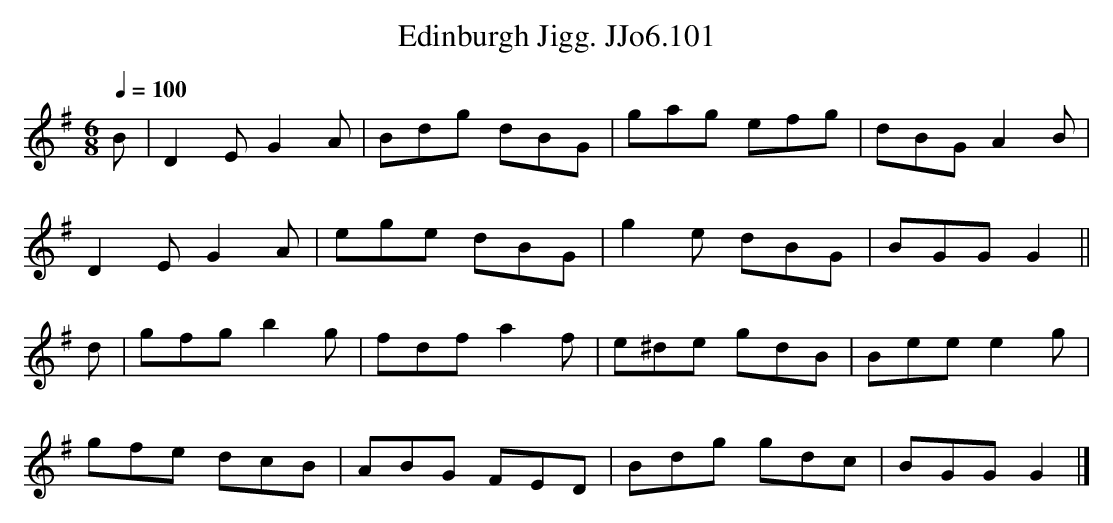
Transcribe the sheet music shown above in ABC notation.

X:1
T:Edinburgh Jigg. JJo6.101
M:6/8
L:1/8
Q:1/4=100
K:G
B|D2EG2A|Bdg dBG|gag efg|dBG A2B|
D2EG2A|ege dBG|g2e dBG|BGGG2||
d|gfgb2g|fdfa2f|e^de gdB|Beee2g|
gfe dcB|ABG FED|BNdg gdc|BGGG2|]
